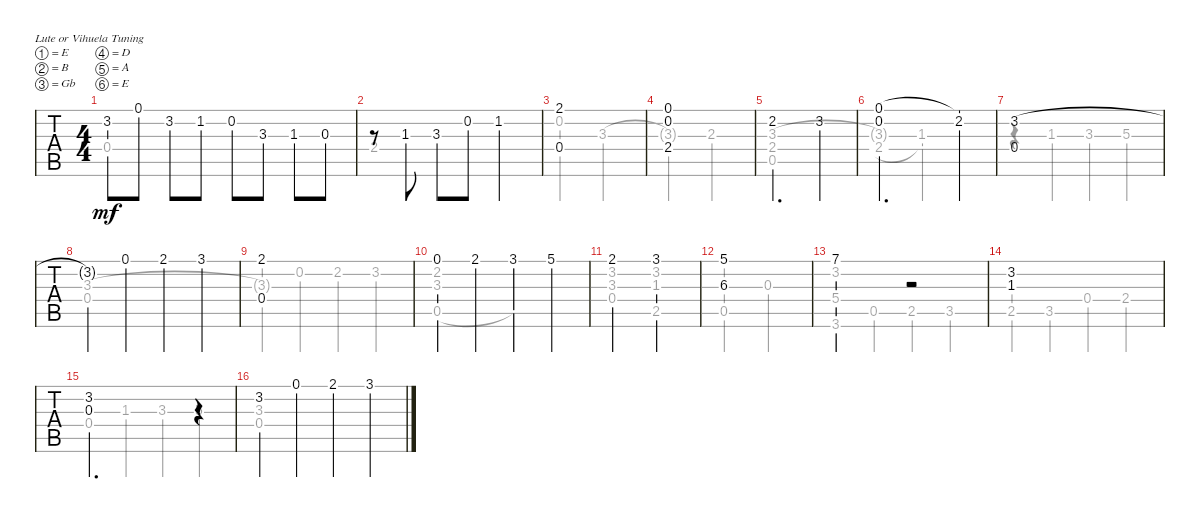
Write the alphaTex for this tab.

\bracketExtendMode groupsimilarinstruments
\singleTrackTrackNamePolicy hidden
\multiTrackTrackNamePolicy hidden
\firstSystemTrackNameOrientation horizontal
\otherSystemsTrackNameOrientation horizontal
\track ("Untitled" "Untitled") {instrument acousticguitarnylon}
\staff {tabs}
\tuning (E4 B3 Gb3 D3 A2 E2)
\voice
\ts (4 4)
\tempo (196 hide)
\clef g2
\scale
0.955864
\ks d
3.2{t}.8{dy mf} 0.1.8 3.2.8 1.2.8 0.2.8 3.3.8 1.3.8 0.3.8 |
\scale
0.955864 r.8 1.3.8 3.3.8 0.2.8 1.2.2 |
\scale
0.955864 (2.1 0.4).1 |
\scale
0.955864 (0.1 0.2 2.4).1 |
\scale
1.22068 2.2.2{d} 3.2.4 |
\scale
0.955864 (0.1 0.2).2{d} (0.1{t} 2.2).4 |
\scale
0.955864 (3.2 0.4).1 |
\scale
0.955864 3.2{t}.4 0.1.4 2.1.4 3.1.4 |
\scale
0.955864 (2.1 0.4).1 |
\scale
0.955864 0.1.4 2.1.4 3.1.4 5.1.4 |
\scale
1.22068 2.1.2 3.1.2 |
\scale
0.955864 (5.1 6.3).1 |
\scale
0.955864 7.1.2 r.2 |
\scale
0.955864 (3.2 1.3).1 |
\scale
0.955864 (3.2 0.3).2{d} r.4 |
\scale
0.955864 3.2.4 0.1.4 2.1.4 3.1.4
\voice
\clef g2
\ottava regular
\simile none
\scale
0.955864
\ks d
0.4.1{dy mf} |
\scale
0.955864 2.4.1 |
\scale
0.955864 0.2.2 3.3.2 |
\scale
0.955864 3.3{t}.2 2.3.2 |
\scale
1.22068 (3.3 2.4 0.5).1 |
\scale
0.955864 (3.3{t} 2.4).2 (1.3 2.4{t}).2 |
\scale
0.955864 r.4 1.3.4 3.3.4 5.3.4 |
\scale
0.955864 (3.3 0.4).1 |
\scale
0.955864 3.3{t}.4 0.2.4 2.2.4 3.2.4 |
\scale
0.955864 (2.2 3.3 0.5).2 0.5{t}.2 |
\scale
1.22068 (3.2 3.3 0.4).2 (3.2 1.3 2.5).2 |
\scale
0.955864 0.5.2 0.3.2 |
\scale
0.955864 (3.2 5.4 3.6).4 0.5.4 2.5.4 3.5.4 |
\scale
0.955864 2.5.4 3.5.4 0.4.4 2.4.4 |
\scale
0.955864 0.4.4 1.3.4 3.3.4 5.3.4 |
\scale
0.955864 (3.3 0.4).1
